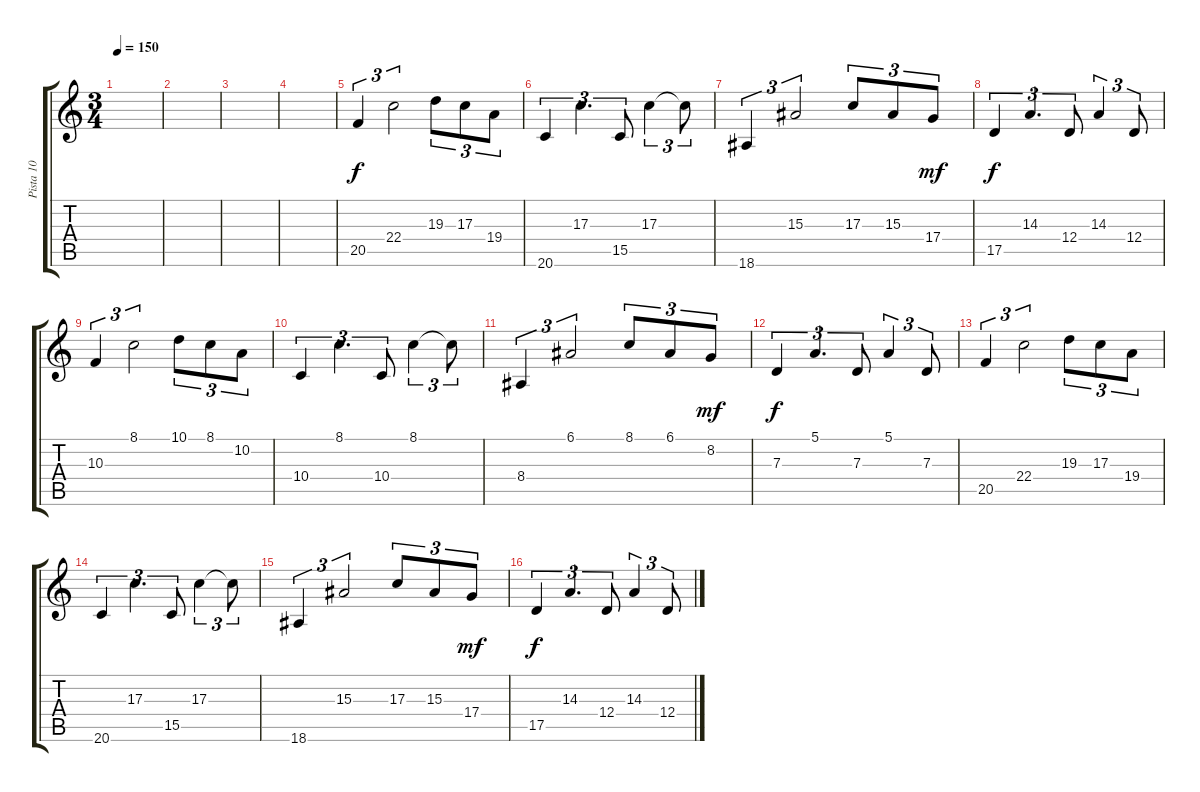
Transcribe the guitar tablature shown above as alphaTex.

\track ("Pista 10" "Pista 10") {instrument bagpipe}
\staff {score tabs}
\tuning (E4 B3 G3 D3 A2 E2) {hide}
\ts (3 4)
\tempo 150
\clef g2
\ks c
|
|
|
|
20.5.4{tu (3 2)} 22.4.2{tu (3 2)} 19.3.8{tu (3 2)} 17.3.8{tu (3 2)} 19.4.8{tu (3 2)} |
20.6.4{tu (3 2)} 17.3.4{d tu (3 2)} 15.5.8{tu (3 2)} 17.3.4{tu (3 2)} 17.3{t}.8{tu (3 2)} |
18.6.4{tu (3 2)} 15.3.2{tu (3 2)} 17.3.8{tu (3 2)} 15.3.8{tu (3 2)} 17.4.8{tu (3 2) dy mf} |
17.5.4{tu (3 2) dy f} 14.3.4{d tu (3 2)} 12.4.8{tu (3 2)} 14.3.4{tu (3 2)} 12.4.8{tu (3 2)} |
10.3.4{tu (3 2)} 8.1.2{tu (3 2)} 10.1.8{tu (3 2)} 8.1.8{tu (3 2)} 10.2.8{tu (3 2)} |
10.4.4{tu (3 2)} 8.1.4{d tu (3 2)} 10.4.8{tu (3 2)} 8.1.4{tu (3 2)} 8.1{t}.8{tu (3 2)} |
8.4.4{tu (3 2)} 6.1.2{tu (3 2)} 8.1.8{tu (3 2)} 6.1.8{tu (3 2)} 8.2.8{tu (3 2) dy mf} |
7.3.4{tu (3 2) dy f} 5.1.4{d tu (3 2)} 7.3.8{tu (3 2)} 5.1.4{tu (3 2)} 7.3.8{tu (3 2)} |
20.5.4{tu (3 2)} 22.4.2{tu (3 2)} 19.3.8{tu (3 2)} 17.3.8{tu (3 2)} 19.4.8{tu (3 2)} |
20.6.4{tu (3 2)} 17.3.4{d tu (3 2)} 15.5.8{tu (3 2)} 17.3.4{tu (3 2)} 17.3{t}.8{tu (3 2)} |
18.6.4{tu (3 2)} 15.3.2{tu (3 2)} 17.3.8{tu (3 2)} 15.3.8{tu (3 2)} 17.4.8{tu (3 2) dy mf} |
17.5.4{tu (3 2) dy f} 14.3.4{d tu (3 2)} 12.4.8{tu (3 2)} 14.3.4{tu (3 2)} 12.4.8{tu (3 2)}
